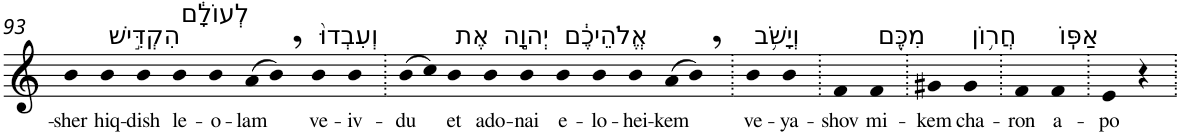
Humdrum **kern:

**kern	**text
*part1	*part1
*staff1	*staff1
*I"Piano	*
*I'Pno	*
!!LO:PB:g=z
*clefG2	*
*k[]	*
=93	=93
!	!LO:LY:b
4b	-sher
!LO:TX:a:t=הִקְדִּ֣ישׁ	!
!	!LO:LY:b
4b	hiq-
!	!LO:LY:b
4b	-dish
!LO:TX:a:t=לְעוֹלָ֔ם	!
!	!LO:LY:b
4b	le-
!	!LO:LY:b
4b	-o-
!	!LO:LY:b
(>8a	-lam
8b,)	.
!LO:TX:a:t=וְעִבְדוּ֙	!
!	!LO:LY:b
4b	ve-
!	!LO:LY:b
4b	-iv-
=94.	=94.
!	!LO:LY:b
(>8b	-du
8cc)	.
!LO:TX:a:t=אֶת	!
!	!LO:LY:b
4b	et
!LO:TX:a:t=יְהוָ֣ה	!
!	!LO:LY:b
4b	ado-
!	!LO:LY:b
4b	-nai
!LO:TX:a:t=אֱלֹהֵיכֶ֔ם	!
!	!LO:LY:b
4b	e-
!	!LO:LY:b
4b	-lo-
!	!LO:LY:b
4b	-hei-
!	!LO:LY:b
(>8a	-kem
8b,)	.
=95.	=95.
!LO:TX:a:t=וְיָשֹׁ֥ב	!
!	!LO:LY:b
4b	ve-
!	!LO:LY:b
4b	-ya-
=96.	=96.
!	!LO:LY:b
4f	-shov
!LO:TX:a:t=מִכֶּ֖ם	!
!	!LO:LY:b
4f	mi-
=97.	=97.
!	!LO:LY:b
4g#X	-kem
!LO:TX:a:t=חֲר֥וֹן	!
!	!LO:LY:b
4g#	cha-
=98.	=98.
!	!LO:LY:b
4f	-ron
!LO:TX:a:t=אַפּֽוֹ	!
!	!LO:LY:b
4f	a-
=99.	=99.
!	!LO:LY:b
4e	-po
4r	.
=.	=.
*-	*-
